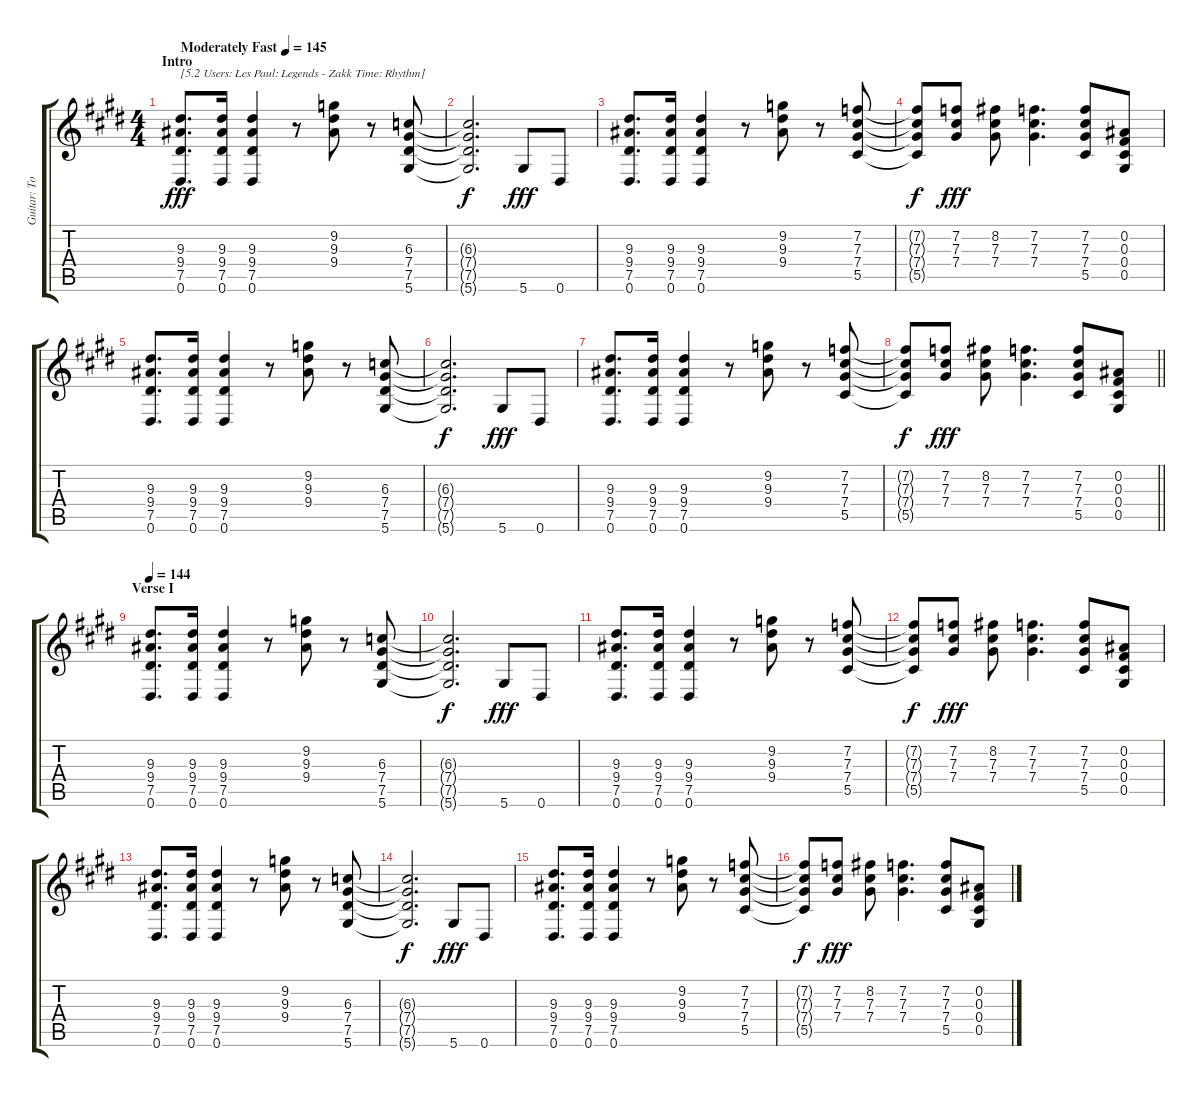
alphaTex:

\track ("Guitar: Tony" "Guitar: To") {instrument distortionguitar}
\staff {score tabs}
\tuning (Eb4 Bb3 Gb3 Db3 Ab2 Eb2) {hide}
\ts (4 4)
\section ("" "Intro")
\tempo (145 "Moderately Fast")
\clef g2
\ks e
(9.3 9.4 7.5 0.6).8{d txt "[5.2 Users: Les Paul: Legends - Zakk Time: Rhythm]" dy fff instrument distortionguitar} (9.3 9.4 7.5 0.6).16 (9.3 9.4 7.5 0.6).4 r.8 (9.2 9.3 9.4).8 r.8 (6.3 7.4 7.5 5.6).8 |
(6.3{t} 7.4{t} 7.5{t} 5.6{t}).2{d dy f} 5.6.8{dy fff} 0.6.8 |
(9.3 9.4 7.5 0.6).8{d} (9.3 9.4 7.5 0.6).16 (9.3 9.4 7.5 0.6).4 r.8 (9.2 9.3 9.4).8 r.8 (7.2 7.3 7.4 5.5).8 |
(7.2{t} 7.3{t} 7.4{t} 5.5{t}).8{dy f} (7.2 7.3 7.4).8{dy fff} (8.2 7.3 7.4).8 (7.2 7.3 7.4).4{d} (7.2 7.3 7.4 5.5).8 (0.2 0.3 0.4 0.5).8 |
(9.3 9.4 7.5 0.6).8{d} (9.3 9.4 7.5 0.6).16 (9.3 9.4 7.5 0.6).4 r.8 (9.2 9.3 9.4).8 r.8 (6.3 7.4 7.5 5.6).8 |
(6.3{t} 7.4{t} 7.5{t} 5.6{t}).2{d dy f} 5.6.8{dy fff} 0.6.8 |
(9.3 9.4 7.5 0.6).8{d} (9.3 9.4 7.5 0.6).16 (9.3 9.4 7.5 0.6).4 r.8 (9.2 9.3 9.4).8 r.8 (7.2 7.3 7.4 5.5).8 |
\barLineRight lightlight
(7.2{t} 7.3{t} 7.4{t} 5.5{t}).8{dy f} (7.2 7.3 7.4).8{dy fff} (8.2 7.3 7.4).8 (7.2 7.3 7.4).4{d} (7.2 7.3 7.4 5.5).8 (0.2 0.3 0.4 0.5).8 |
\section ("" "Verse I")
\tempo 144
(9.3 9.4 7.5 0.6).8{d} (9.3 9.4 7.5 0.6).16 (9.3 9.4 7.5 0.6).4 r.8 (9.2 9.3 9.4).8 r.8 (6.3 7.4 7.5 5.6).8 |
(6.3{t} 7.4{t} 7.5{t} 5.6{t}).2{d dy f} 5.6.8{dy fff} 0.6.8 |
(9.3 9.4 7.5 0.6).8{d} (9.3 9.4 7.5 0.6).16 (9.3 9.4 7.5 0.6).4 r.8 (9.2 9.3 9.4).8 r.8 (7.2 7.3 7.4 5.5).8 |
(7.2{t} 7.3{t} 7.4{t} 5.5{t}).8{dy f} (7.2 7.3 7.4).8{dy fff} (8.2 7.3 7.4).8 (7.2 7.3 7.4).4{d} (7.2 7.3 7.4 5.5).8 (0.2 0.3 0.4 0.5).8 |
(9.3 9.4 7.5 0.6).8{d} (9.3 9.4 7.5 0.6).16 (9.3 9.4 7.5 0.6).4 r.8 (9.2 9.3 9.4).8 r.8 (6.3 7.4 7.5 5.6).8 |
(6.3{t} 7.4{t} 7.5{t} 5.6{t}).2{d dy f} 5.6.8{dy fff} 0.6.8 |
(9.3 9.4 7.5 0.6).8{d} (9.3 9.4 7.5 0.6).16 (9.3 9.4 7.5 0.6).4 r.8 (9.2 9.3 9.4).8 r.8 (7.2 7.3 7.4 5.5).8 |
(7.2{t} 7.3{t} 7.4{t} 5.5{t}).8{dy f} (7.2 7.3 7.4).8{dy fff} (8.2 7.3 7.4).8 (7.2 7.3 7.4).4{d} (7.2 7.3 7.4 5.5).8 (0.2 0.3 0.4 0.5).8
